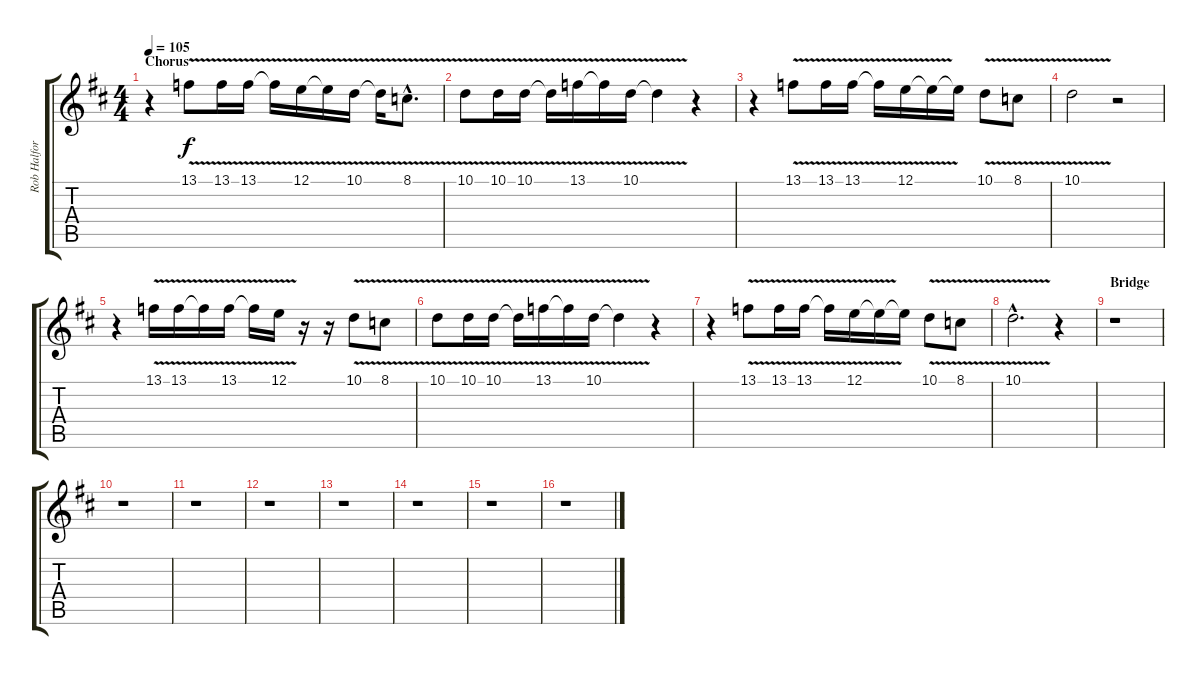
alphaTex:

\track ("Rob Halford" "Rob Halfor") {instrument lead1square}
\staff {score tabs}
\tuning (E4 B3 G3 D3 A2 E2) {hide}
\ts (4 4)
\section ("" "Chorus")
\tempo 105
\clef g2
\ks d
r.4{dy f} 13.1{v}.8 13.1{v}.16 13.1{v}.16 13.1{t}.16 12.1{v}.16 12.1{t}.16 10.1{v}.16 10.1{t}.16 8.1{v hac}.8{d} |
10.1{v}.8 10.1{v}.16 10.1{v}.16 10.1{t}.16 13.1{v}.16 13.1{t}.16 10.1{v}.16 10.1{t}.4 r.4 |
r.4 13.1{v}.8 13.1{v}.16 13.1{v}.16 13.1{t}.16 12.1{v}.16 12.1{t}.16 12.1{t}.16 10.1{v}.8 8.1{v}.8 |
10.1{v}.2 r.2 |
r.4 13.1{v}.16 13.1{v}.16 13.1{t}.16 13.1{v}.16 13.1{t}.16 12.1{v}.16 r.16 r.16 10.1{v}.8 8.1{v}.8 |
10.1{v}.8 10.1{v}.16 10.1{v}.16 10.1{t}.16 13.1{v}.16 13.1{t}.16 10.1{v}.16 10.1{t}.4 r.4 |
r.4 13.1{v}.8 13.1{v}.16 13.1{v}.16 13.1{t}.16 12.1{v}.16 12.1{t}.16 12.1{t}.16 10.1{v}.8 8.1{v}.8 |
10.1{v hac}.2{d} r.4 |
\section ("" "Bridge")
r.1 |
r.1 |
r.1 |
r.1 |
r.1 |
r.1 |
r.1 |
r.1
